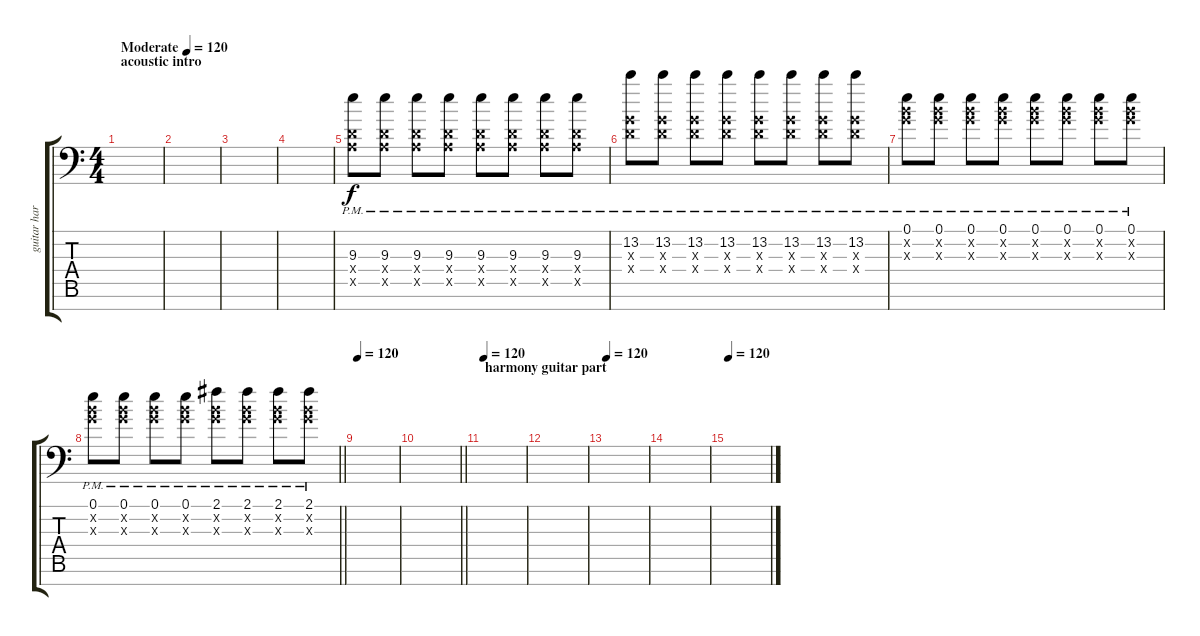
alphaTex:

\track ("guitar harmonics " "guitar har") {instrument acousticguitarsteel}
\staff {score tabs}
\tuning (E4 B3 G3 D3 A2 E2 C-1) {hide}
\ts (4 4)
\section ("" "acoustic intro")
\tempo (120 "Moderate")
\clef f4
\ks c
|
|
|
|
(9.3{pm} 0.4{x} 0.5{x}).8 (9.3{pm} 0.4{x} 0.5{x}).8 (9.3{pm} 0.4{x} 0.5{x}).8 (9.3{pm} 0.4{x} 0.5{x}).8 (9.3{pm} 0.4{x} 0.5{x}).8 (9.3{pm} 0.4{x} 0.5{x}).8 (9.3{pm} 0.4{x} 0.5{x}).8 (9.3{pm} 0.4{x} 0.5{x}).8 |
(13.2{pm} 0.3{x} 0.4{x}).8 (13.2{pm} 0.3{x} 0.4{x}).8 (13.2{pm} 0.3{x} 0.4{x}).8 (13.2{pm} 0.3{x} 0.4{x}).8 (13.2{pm} 0.3{x} 0.4{x}).8 (13.2{pm} 0.3{x} 0.4{x}).8 (13.2{pm} 0.3{x} 0.4{x}).8 (13.2{pm} 0.3{x} 0.4{x}).8 |
(0.1{pm} 0.2{x} 0.3{x}).8 (0.1{pm} 0.2{x} 0.3{x}).8 (0.1{pm} 0.2{x} 0.3{x}).8 (0.1{pm} 0.2{x} 0.3{x}).8 (0.1{pm} 0.2{x} 0.3{x}).8 (0.1{pm} 0.2{x} 0.3{x}).8 (0.1{pm} 0.2{x} 0.3{x}).8 (0.1{pm} 0.2{x} 0.3{x}).8 |
\barLineRight lightlight
(0.1{pm} 0.2{x} 0.3{x}).8 (0.1{pm} 0.2{x} 0.3{x}).8 (0.1{pm} 0.2{x} 0.3{x}).8 (0.1{pm} 0.2{x} 0.3{x}).8 (2.1{pm} 0.2{x} 0.3{x}).8 (2.1{pm} 0.2{x} 0.3{x}).8 (2.1{pm} 0.2{x} 0.3{x}).8 (2.1{pm} 0.2{x} 0.3{x}).8 |
\tempo 120
|
\barLineRight lightlight
|
\section ("" "harmony guitar part")
\tempo 120
|
|
\tempo 120
|
|
\tempo 120
